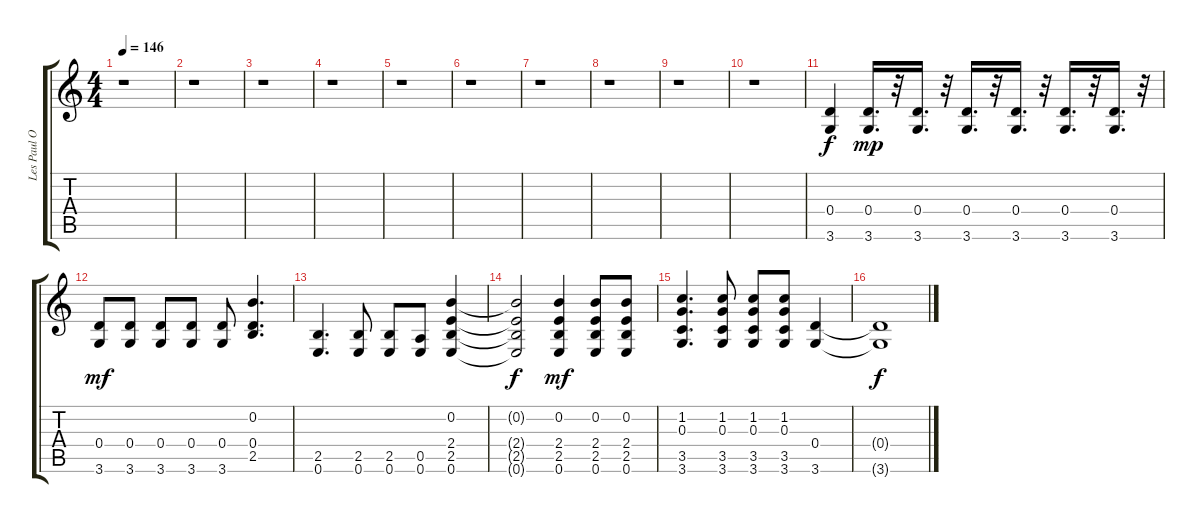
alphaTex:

\track ("Les Paul Overdrive" "Les Paul O") {instrument overdrivenguitar}
\staff {score tabs}
\tuning (E4 B3 G3 D3 A2 E2) {hide}
\ts (4 4)
\tempo 146
\clef g2
\ks c
r.1{dy mf} |
r.1 |
r.1 |
r.1 |
r.1 |
r.1 |
r.1 |
r.1 |
r.1 |
r.1 |
(0.4 3.6).4{dy f} (0.4 3.6).16{d dy mp} r.32 (0.4 3.6).16{d} r.32 (0.4 3.6).16{d} r.32 (0.4 3.6).16{d} r.32 (0.4 3.6).16{d} r.32 (0.4 3.6).16{d} r.32 |
(0.4 3.6).8{dy mf} (0.4 3.6).8 (0.4 3.6).8 (0.4 3.6).8 (0.4 3.6).8 (0.2 0.4 2.5).4{d} |
(2.5 0.6).4{d} (2.5 0.6).8 (2.5 0.6).8 (0.5 0.6).8 (0.2 2.4 2.5 0.6).4 |
(0.2{t} 2.4{t} 2.5{t} 0.6{t}).2{dy f} (0.2 2.4 2.5 0.6).4{dy mf} (0.2 2.4 2.5 0.6).8 (0.2 2.4 2.5 0.6).8 |
(1.2 0.3 3.5 3.6).4{d} (1.2 0.3 3.5 3.6).8 (1.2 0.3 3.5 3.6).8 (1.2 0.3 3.5 3.6).8 (0.4 3.6).4 |
(0.4{t} 3.6{t}).1{dy f}
